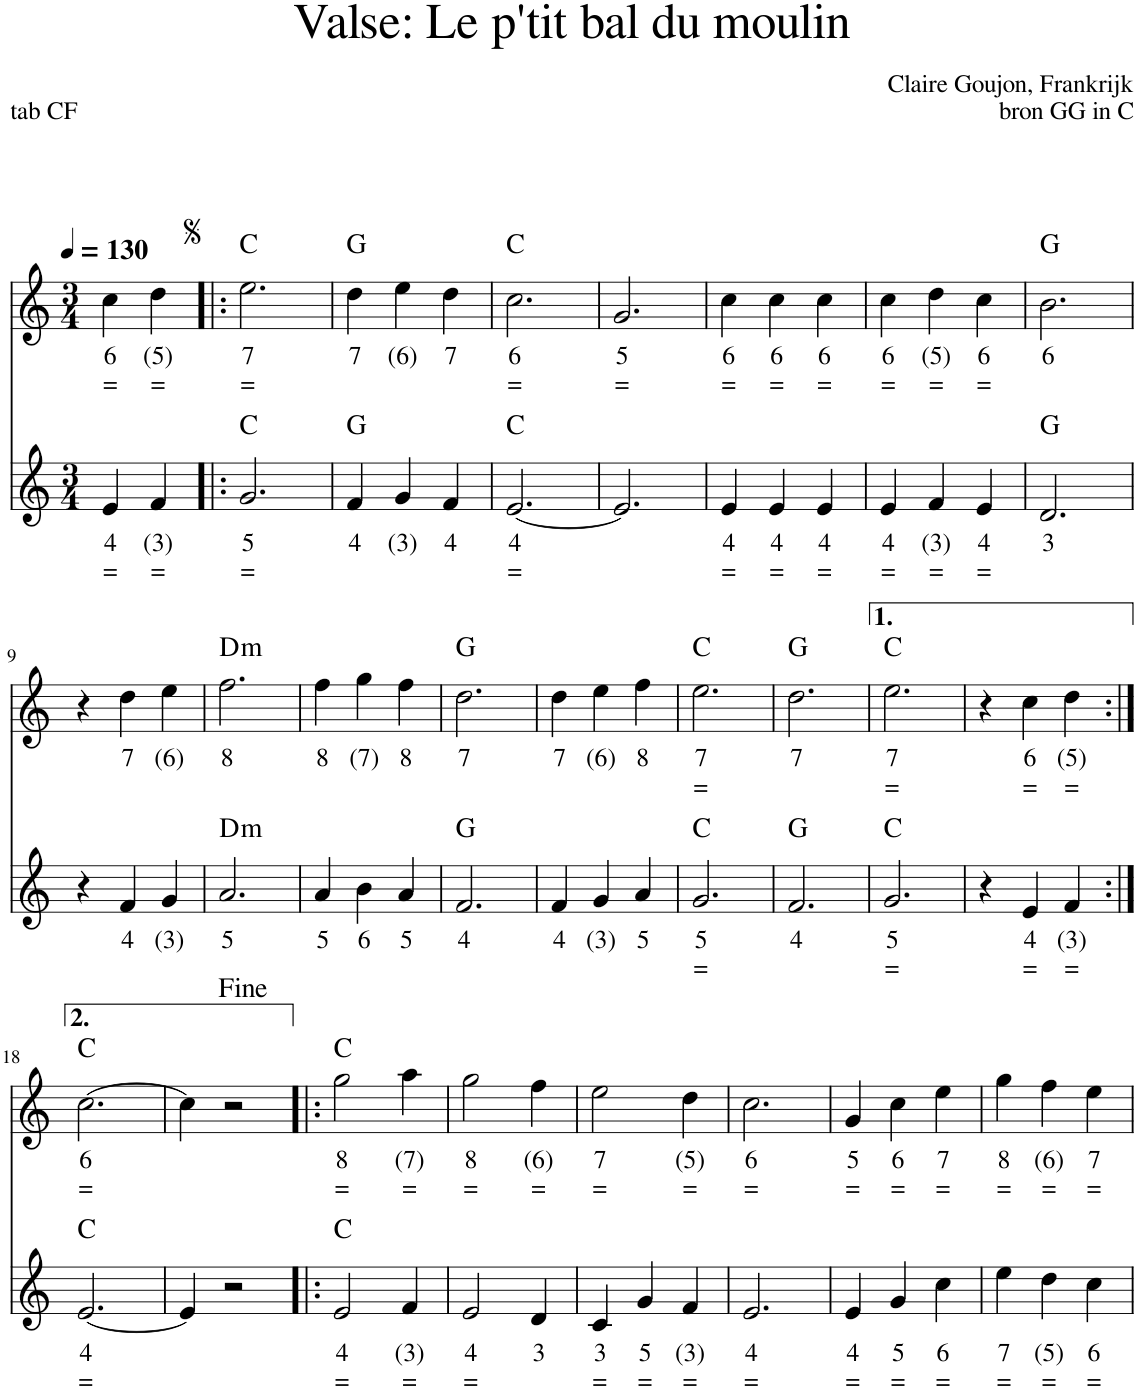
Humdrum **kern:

**kern	**text	**text	**kern	**text	**text	**harte
*part2	*part2	*part2	*part1	*part1	*part1	*part1
*staff2	*staff2	*staff2	*staff1	*staff1	*staff1	*
*I"Stem	*	*	*I"Stem	*	*	*
*clefG2	*	*	*clefG2	*	*	*
*k[]	*	*	*k[]	*	*	*
*M3/4	*	*	*M3/4	*	*	*
*MM130	*	*	*MM130	*	*	*
=1	=1	=1	=1	=1	=1	=1
!	!LO:LY:b	!LO:LY:b	!	!LO:LY:b	!LO:LY:b	!
4e/	4	=	4cc\	6	=	.
!	!LO:LY:b	!LO:LY:b	!	!LO:LY:b	!LO:LY:b	!
4f/	(3)	=	4dd\	(5)	=	.
=2!|:	=2!|:	=2!|:	=2!|:	=2!|:	=2!|:	=2!|:
!	!LO:LY:b	!LO:LY:b	!	!LO:LY:b	!LO:LY:b	!
2.g/	5	=	2.ee\	7	=	C:maj
=3	=3	=3	=3	=3	=3	=3
!	!LO:LY:b	!	!	!LO:LY:b	!	!
4f/	4	.	4dd\	7	.	G:maj
!	!LO:LY:b	!	!	!LO:LY:b	!	!
4g/	(3)	.	4ee\	(6)	.	.
!	!LO:LY:b	!	!	!LO:LY:b	!	!
4f/	4	.	4dd\	7	.	.
=4	=4	=4	=4	=4	=4	=4
!	!LO:LY:b	!LO:LY:b	!	!LO:LY:b	!LO:LY:b	!
[2.e/	4	=	2.cc\	6	=	C:maj
=5	=5	=5	=5	=5	=5	=5
!	!	!	!	!LO:LY:b	!LO:LY:b	!
2.e/]	.	.	2.g/	5	=	.
=6	=6	=6	=6	=6	=6	=6
!	!LO:LY:b	!LO:LY:b	!	!LO:LY:b	!LO:LY:b	!
4e/	4	=	4cc\	6	=	.
!	!LO:LY:b	!LO:LY:b	!	!LO:LY:b	!LO:LY:b	!
4e/	4	=	4cc\	6	=	.
!	!LO:LY:b	!LO:LY:b	!	!LO:LY:b	!LO:LY:b	!
4e/	4	=	4cc\	6	=	.
=7	=7	=7	=7	=7	=7	=7
!	!LO:LY:b	!LO:LY:b	!	!LO:LY:b	!LO:LY:b	!
4e/	4	=	4cc\	6	=	.
!	!LO:LY:b	!LO:LY:b	!	!LO:LY:b	!LO:LY:b	!
4f/	(3)	=	4dd\	(5)	=	.
!	!LO:LY:b	!LO:LY:b	!	!LO:LY:b	!LO:LY:b	!
4e/	4	=	4cc\	6	=	.
=8	=8	=8	=8	=8	=8	=8
!	!LO:LY:b	!	!	!LO:LY:b	!	!
2.d/	3	.	2.b\	6	.	G:maj
!!LO:LB:g=z
=9	=9	=9	=9	=9	=9	=9
4r	.	.	4r	.	.	.
!	!LO:LY:b	!	!	!LO:LY:b	!	!
4f/	4	.	4dd\	7	.	.
!	!LO:LY:b	!	!	!LO:LY:b	!	!
4g/	(3)	.	4ee\	(6)	.	.
=10	=10	=10	=10	=10	=10	=10
!	!LO:LY:b	!	!	!LO:LY:b	!	!LO:H:kt=m
2.a/	5	.	2.ff\	8	.	D:min
=11	=11	=11	=11	=11	=11	=11
!	!LO:LY:b	!	!	!LO:LY:b	!	!
4a/	5	.	4ff\	8	.	.
!	!LO:LY:b	!	!	!LO:LY:b	!	!
4b\	6	.	4gg\	(7)	.	.
!	!LO:LY:b	!	!	!LO:LY:b	!	!
4a/	5	.	4ff\	8	.	.
=12	=12	=12	=12	=12	=12	=12
!	!LO:LY:b	!	!	!LO:LY:b	!	!
2.f/	4	.	2.dd\	7	.	G:maj
=13	=13	=13	=13	=13	=13	=13
!	!LO:LY:b	!	!	!LO:LY:b	!	!
4f/	4	.	4dd\	7	.	.
!	!LO:LY:b	!	!	!LO:LY:b	!	!
4g/	(3)	.	4ee\	(6)	.	.
!	!LO:LY:b	!	!	!LO:LY:b	!	!
4a/	5	.	4ff\	8	.	.
=14	=14	=14	=14	=14	=14	=14
!	!LO:LY:b	!LO:LY:b	!	!LO:LY:b	!LO:LY:b	!
2.g/	5	=	2.ee\	7	=	C:maj
=15	=15	=15	=15	=15	=15	=15
!	!LO:LY:b	!	!	!LO:LY:b	!	!
2.f/	4	.	2.dd\	7	.	G:maj
=16	=16	=16	=16	=16	=16	=16
!	!LO:LY:b	!LO:LY:b	!	!LO:LY:b	!LO:LY:b	!
2.g/	5	=	2.ee\	7	=	C:maj
=17	=17	=17	=17	=17	=17	=17
4r	.	.	4r	.	.	.
!	!LO:LY:b	!LO:LY:b	!	!LO:LY:b	!LO:LY:b	!
4e/	4	=	4cc\	6	=	.
!	!LO:LY:b	!LO:LY:b	!	!LO:LY:b	!LO:LY:b	!
4f/	(3)	=	4dd\	(5)	=	.
!!LO:LB:g=z
=18:|!	=18:|!	=18:|!	=18:|!	=18:|!	=18:|!	=18:|!
!	!LO:LY:b	!LO:LY:b	!	!LO:LY:b	!LO:LY:b	!
[2.e/	4	=	[2.cc\	6	=	C:maj
=19	=19	=19	=19	=19	=19	=19
4e/]	.	.	4cc\]	.	.	.
2r	.	.	2r	.	.	.
=20!|:	=20!|:	=20!|:	=20!|:	=20!|:	=20!|:	=20!|:
!	!LO:LY:b	!LO:LY:b	!	!LO:LY:b	!LO:LY:b	!
2e/	4	=	2gg\	8	=	C:maj
!	!LO:LY:b	!LO:LY:b	!	!LO:LY:b	!LO:LY:b	!
4f/	(3)	=	4aa\	(7)	=	.
=21	=21	=21	=21	=21	=21	=21
!	!LO:LY:b	!LO:LY:b	!	!LO:LY:b	!LO:LY:b	!
2e/	4	=	2gg\	8	=	.
!	!LO:LY:b	!	!	!LO:LY:b	!LO:LY:b	!
4d/	3	.	4ff\	(6)	=	.
=22	=22	=22	=22	=22	=22	=22
!	!LO:LY:b	!LO:LY:b	!	!LO:LY:b	!LO:LY:b	!
4c/	3	=	2ee\	7	=	.
!	!LO:LY:b	!LO:LY:b	!	!	!	!
4g/	5	=	.	.	.	.
!	!LO:LY:b	!LO:LY:b	!	!LO:LY:b	!LO:LY:b	!
4f/	(3)	=	4dd\	(5)	=	.
=23	=23	=23	=23	=23	=23	=23
!	!LO:LY:b	!LO:LY:b	!	!LO:LY:b	!LO:LY:b	!
2.e/	4	=	2.cc\	6	=	.
=24	=24	=24	=24	=24	=24	=24
!	!LO:LY:b	!LO:LY:b	!	!LO:LY:b	!LO:LY:b	!
4e/	4	=	4g/	5	=	.
!	!LO:LY:b	!LO:LY:b	!	!LO:LY:b	!LO:LY:b	!
4g/	5	=	4cc\	6	=	.
!	!LO:LY:b	!LO:LY:b	!	!LO:LY:b	!LO:LY:b	!
4cc\	6	=	4ee\	7	=	.
=25	=25	=25	=25	=25	=25	=25
!	!LO:LY:b	!LO:LY:b	!	!LO:LY:b	!LO:LY:b	!
4ee\	7	=	4gg\	8	=	.
!	!LO:LY:b	!LO:LY:b	!	!LO:LY:b	!LO:LY:b	!
4dd\	(5)	=	4ff\	(6)	=	.
!	!LO:LY:b	!LO:LY:b	!	!LO:LY:b	!LO:LY:b	!
4cc\	6	=	4ee\	7	=	.
=	=	=	=	=	=	=
*-	*-	*-	*-	*-	*-	*-
